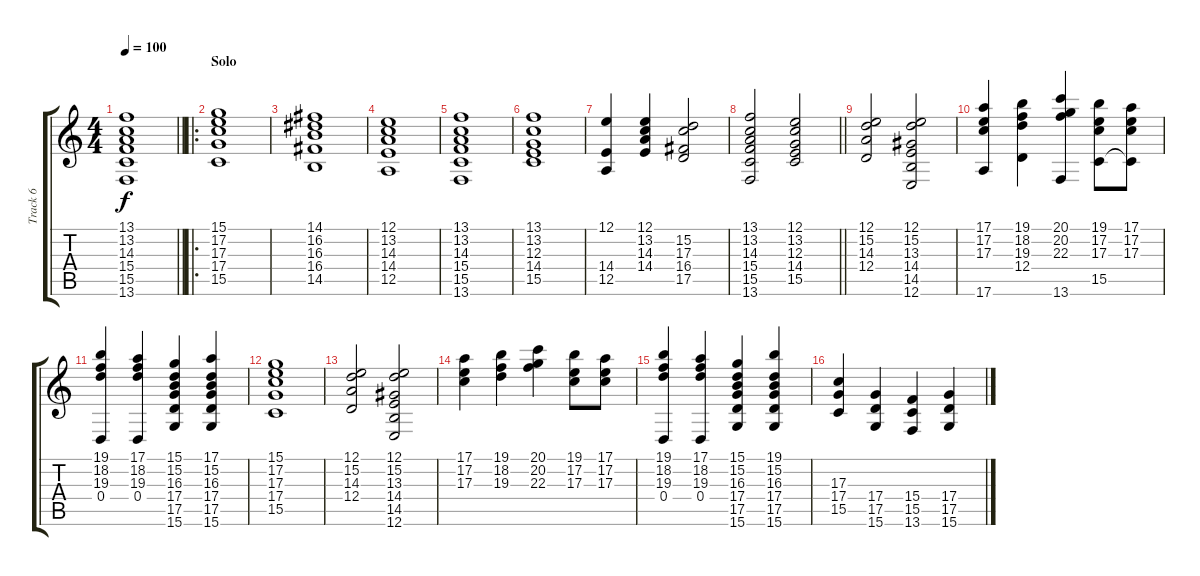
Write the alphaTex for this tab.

\track ("Track 6" "Track 6") {solo instrument acousticgrandpiano}
\staff {score tabs}
\tuning (E4 B3 G3 D3 A2 E2) {hide}
\ts (4 4)
\tempo 100
\clef g2
\barLineRight lightlight
\ks c
(13.1 13.2 14.3 15.4 15.5 13.6).1{dy f} |
\ro
\section ("" "Solo")
(15.1 17.2 17.3 17.4 15.5).1 |
(14.1 16.2 16.3 16.4 14.5).1 |
(12.1 13.2 14.3 14.4 12.5).1 |
(13.1 13.2 14.3 15.4 15.5 13.6).1 |
(13.1 13.2 12.3 14.4 15.5).1 |
(12.1 14.4 12.5).4 (12.1 13.2 14.3 14.4).4 (15.2 17.3 16.4 17.5).2 |
\barLineRight lightlight
(13.1 13.2 14.3 15.4 15.5 13.6).2 (12.1 13.2 12.3 14.4 15.5).2 |
(12.1 15.2 14.3 12.4).2 (12.1 15.2 13.3 14.4 14.5 12.6).2 |
(17.1 17.2 17.3 17.6).4 (19.1 18.2 19.3 12.4).4 (20.1 20.2 22.3 13.6).4 (19.1 17.2 17.3 15.5).8 (17.1 17.2 17.3 15.5{t}).8 |
(19.1 18.2 19.3 0.4).4 (17.1 18.2 19.3 0.4).4 (15.1 15.2 16.3 17.4 17.5 15.6).4 (17.1 15.2 16.3 17.4 17.5 15.6).4 |
(15.1 17.2 17.3 17.4 15.5).1 |
(12.1 15.2 14.3 12.4).2 (12.1 15.2 13.3 14.4 14.5 12.6).2 |
(17.1 17.2 17.3).4 (19.1 18.2 19.3).4 (20.1 20.2 22.3).4 (19.1 17.2 17.3).8 (17.1 17.2 17.3).8 |
(19.1 18.2 19.3 0.4).4 (17.1 18.2 19.3 0.4).4 (15.1 15.2 16.3 17.4 17.5 15.6).4 (19.1 15.2 16.3 17.4 17.5 15.6).4 |
(17.3 17.4 15.5).4 (17.4 17.5 15.6).4 (15.4 15.5 13.6).4 (17.4 17.5 15.6).4
